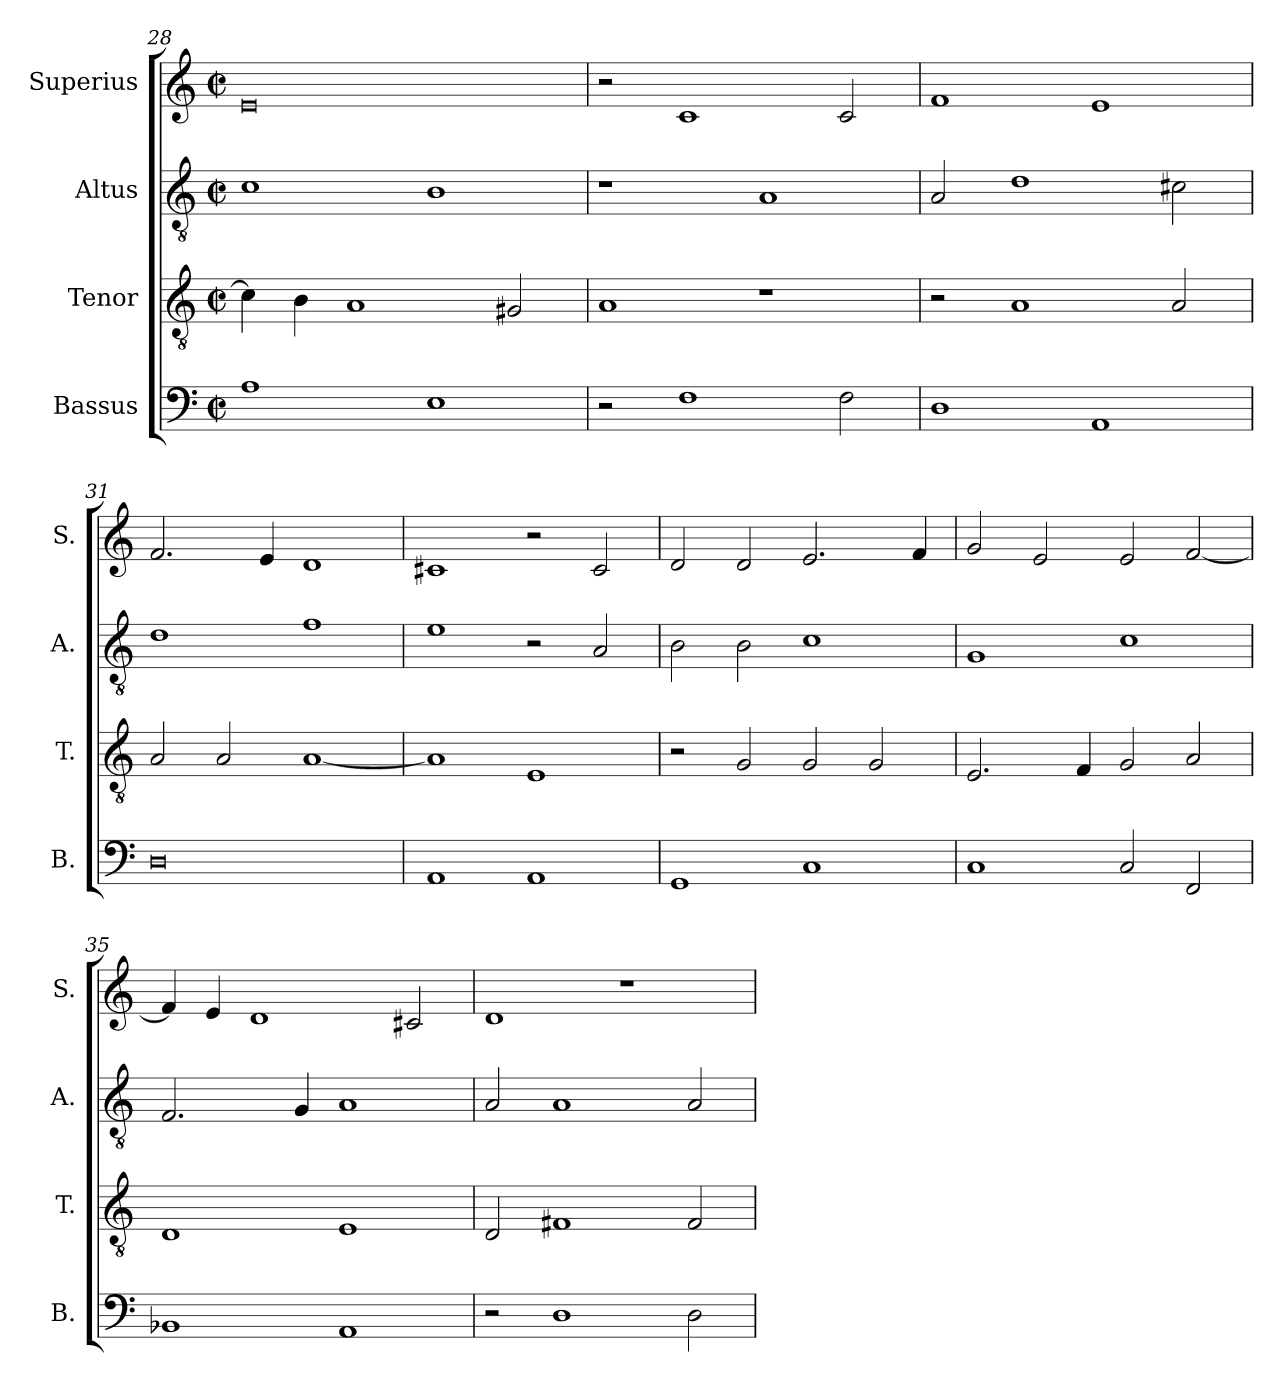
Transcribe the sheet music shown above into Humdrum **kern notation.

**kern	**kern	**kern	**kern
*part4	*part3	*part2	*part1
*staff4	*staff3	*staff2	*staff1
*I"Bassus	*I"Tenor	*I"Altus	*I"Superius
*I'B.	*I'T.	*I'A.	*I'S.
*clefF4	*clefGv2	*clefGv2	*clefG2
*	*ITrd7c12	*ITrd7c12	*
*k[]	*k[]	*k[]	*k[]
*C:	*C:	*C:	*C:
*M2/2	*M2/2	*M2/2	*M2/2
*met(c|)	*met(c|)	*met(c|)	*met(c|)
=28	=28	=28	=28
1Ai	4Ci\]	1Ci	0ei
.	4BBi\	.	.
.	1AAi	.	.
1Ei	.	1BBi	.
.	2GG#Xi/	.	.
=29	=29	=29	=29
2r	1AAi	1r	2r
1Fi	.	.	1ci
.	1r	1AAi	.
2Fi\	.	.	2ci/
=30	=30	=30	=30
1Di	2r	2AAi/	1fi
.	1AAi	1Di	.
1AAi	.	.	1ei
.	2AAi/	2C#Xi\	.
=31	=31	=31	=31
0Di	2AAi/	1Di	2.fi/
.	2AAi/	.	.
.	.	.	4ei/
.	[<1AAi	1Fi	1di
!!LO:PB:g=z
=32	=32	=32	=32
1AAi	1AAi]	1Ei	1c#Xi
1AAi	1EEi	2r	2r
.	.	2AAi/	2c#i/
=33	=33	=33	=33
1GGi	2r	2BBi\	2di/
.	2GGi/	2BBi\	2di/
1Ci	2GGi/	1Ci	2.ei/
.	2GGi/	.	.
.	.	.	4fi/
=34	=34	=34	=34
1Ci	2.EEi/	1GGi	2gi/
.	.	.	2ei/
.	4FFi/	.	.
2Ci/	2GGi/	1Ci	2ei/
2FFi/	2AAi/	.	[<2fi/
=35	=35	=35	=35
1BB-Xi	1DDi	2.FFi/	4fi/]
.	.	.	4ei/
.	.	.	1di
.	.	4GGi/	.
1AAi	1EEi	1AAi	.
.	.	.	2c#Xi/
=36	=36	=36	=36
2r	2DDi/	2AAi/	1di
1Di	1FF#Xi	1AAi	.
.	.	.	1r
2Di\	2FF#i/	2AAi/	.
=	=	=	=
*-	*-	*-	*-
